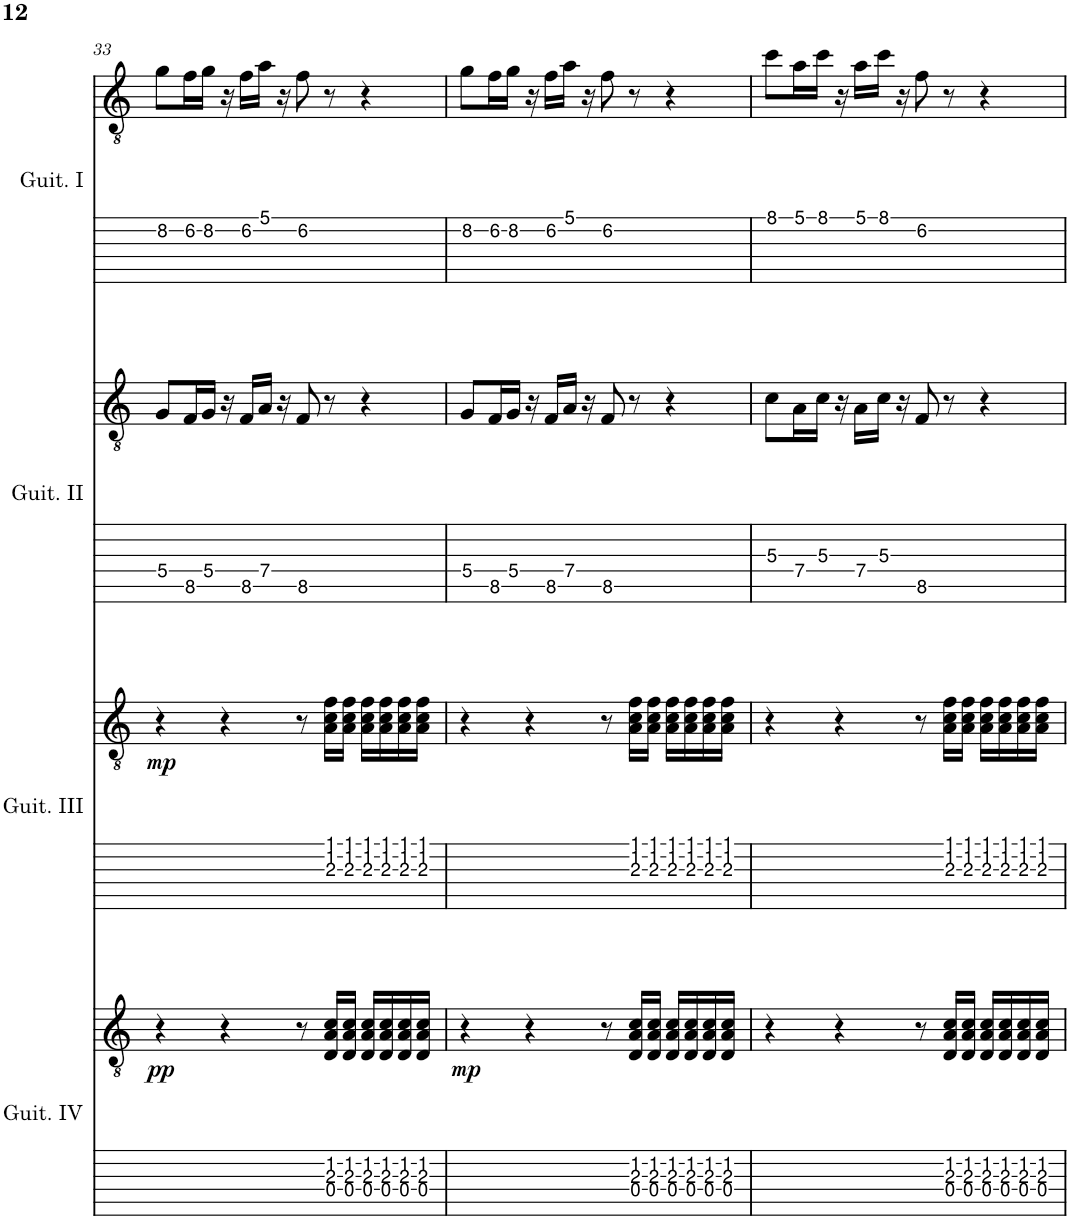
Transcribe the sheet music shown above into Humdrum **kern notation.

**kern	**kern	**dynam	**kern	**kern	**dynam	**kern	**kern	**kern	**kern
*part4	*part4	*part4	*part3	*part3	*part3	*part2	*part2	*part1	*part1
*staff8	*staff7	*staff7/8	*staff6	*staff5	*staff5/6	*staff4	*staff3	*staff2	*staff1
*I"Guitarra IV	*	*	*I"Guitarra III	*	*	*I"Guitarra II	*	*I"Guitarra I	*
*I'Guit. IV	*	*	*I'Guit. III	*	*	*I'Guit. II	*	*I'Guit. I	*
!!LO:PB:g=z
*	*clefGv2	*	*	*clefGv2	*	*	*clefGv2	*	*clefGv2
*k[]	*k[]	*	*k[]	*k[]	*	*k[]	*k[]	*k[]	*k[]
*M4/4	*M4/4	*	*M4/4	*M4/4	*	*M4/4	*M4/4	*M4/4	*M4/4
=33	=33	=33	=33	=33	=33	=33	=33	=33	=33
!	!	!LO:DY:b	!	!	!LO:DY:b	!	!	!	!
4r	4r	pp	4r	4r	mp	8GL	8G/L	8gL	8g\L
.	.	.	.	.	.	16FL	16F/L	16fL	16f\L
.	.	.	.	.	.	16GJJ	16G/JJ	16gJJ	16g\JJ
4r	4r	.	4r	4r	.	16r	16r	16r	16r
.	.	.	.	.	.	16FLL	16F/LL	16fLL	16f\LL
.	.	.	.	.	.	16AJJ	16A/JJ	16aJJ	16a\JJ
.	.	.	.	.	.	16r	16r	16r	16r
8r	8r	.	8r	8r	.	8F	8F/	8f	8f\
16D\ 16A\ 16c\LL	16D/ 16A/ 16c/LL	.	16A\ 16c\ 16f\LL	16A\ 16c\ 16f\LL	.	8r	8r	8r	8r
16D\ 16A\ 16c\JJ	16D/ 16A/ 16c/JJ	.	16A\ 16c\ 16f\JJ	16A\ 16c\ 16f\JJ	.	.	.	.	.
16D\ 16A\ 16c\LL	16D/ 16A/ 16c/LL	.	16A\ 16c\ 16f\LL	16A\ 16c\ 16f\LL	.	4r	4r	4r	4r
16D\ 16A\ 16c\J	16D/ 16A/ 16c/	.	16A\ 16c\ 16f\J	16A\ 16c\ 16f\	.	.	.	.	.
16D\ 16A\ 16c\L	16D/ 16A/ 16c/	.	16A\ 16c\ 16f\L	16A\ 16c\ 16f\	.	.	.	.	.
16D\ 16A\ 16c\JJ	16D/ 16A/ 16c/JJ	.	16A\ 16c\ 16f\JJ	16A\ 16c\ 16f\JJ	.	.	.	.	.
=34	=34	=34	=34	=34	=34	=34	=34	=34	=34
!	!	!LO:DY:b	!	!	!	!	!	!	!
4r	4r	mp	4r	4r	.	8GL	8G/L	8gL	8g\L
.	.	.	.	.	.	16FL	16F/L	16fL	16f\L
.	.	.	.	.	.	16GJJ	16G/JJ	16gJJ	16g\JJ
4r	4r	.	4r	4r	.	16r	16r	16r	16r
.	.	.	.	.	.	16FLL	16F/LL	16fLL	16f\LL
.	.	.	.	.	.	16AJJ	16A/JJ	16aJJ	16a\JJ
.	.	.	.	.	.	16r	16r	16r	16r
8r	8r	.	8r	8r	.	8F	8F/	8f	8f\
16D\ 16A\ 16c\LL	16D/ 16A/ 16c/LL	.	16A\ 16c\ 16f\LL	16A\ 16c\ 16f\LL	.	8r	8r	8r	8r
16D\ 16A\ 16c\JJ	16D/ 16A/ 16c/JJ	.	16A\ 16c\ 16f\JJ	16A\ 16c\ 16f\JJ	.	.	.	.	.
16D\ 16A\ 16c\LL	16D/ 16A/ 16c/LL	.	16A\ 16c\ 16f\LL	16A\ 16c\ 16f\LL	.	4r	4r	4r	4r
16D\ 16A\ 16c\J	16D/ 16A/ 16c/	.	16A\ 16c\ 16f\J	16A\ 16c\ 16f\	.	.	.	.	.
16D\ 16A\ 16c\L	16D/ 16A/ 16c/	.	16A\ 16c\ 16f\L	16A\ 16c\ 16f\	.	.	.	.	.
16D\ 16A\ 16c\JJ	16D/ 16A/ 16c/JJ	.	16A\ 16c\ 16f\JJ	16A\ 16c\ 16f\JJ	.	.	.	.	.
=35	=35	=35	=35	=35	=35	=35	=35	=35	=35
4r	4r	.	4r	4r	.	8cL	8c\L	8ccL	8cc\L
.	.	.	.	.	.	16AL	16A\L	16aL	16a\L
.	.	.	.	.	.	16cJJ	16c\JJ	16ccJJ	16cc\JJ
4r	4r	.	4r	4r	.	16r	16r	16r	16r
.	.	.	.	.	.	16ALL	16A\LL	16aLL	16a\LL
.	.	.	.	.	.	16cJJ	16c\JJ	16ccJJ	16cc\JJ
.	.	.	.	.	.	16r	16r	16r	16r
8r	8r	.	8r	8r	.	8F	8F/	8f	8f\
16D\ 16A\ 16c\LL	16D/ 16A/ 16c/LL	.	16A\ 16c\ 16f\LL	16A\ 16c\ 16f\LL	.	8r	8r	8r	8r
16D\ 16A\ 16c\JJ	16D/ 16A/ 16c/JJ	.	16A\ 16c\ 16f\JJ	16A\ 16c\ 16f\JJ	.	.	.	.	.
16D\ 16A\ 16c\LL	16D/ 16A/ 16c/LL	.	16A\ 16c\ 16f\LL	16A\ 16c\ 16f\LL	.	4r	4r	4r	4r
16D\ 16A\ 16c\J	16D/ 16A/ 16c/	.	16A\ 16c\ 16f\J	16A\ 16c\ 16f\	.	.	.	.	.
16D\ 16A\ 16c\L	16D/ 16A/ 16c/	.	16A\ 16c\ 16f\L	16A\ 16c\ 16f\	.	.	.	.	.
16D\ 16A\ 16c\JJ	16D/ 16A/ 16c/JJ	.	16A\ 16c\ 16f\JJ	16A\ 16c\ 16f\JJ	.	.	.	.	.
=	=	=	=	=	=	=	=	=	=
*-	*-	*-	*-	*-	*-	*-	*-	*-	*-
